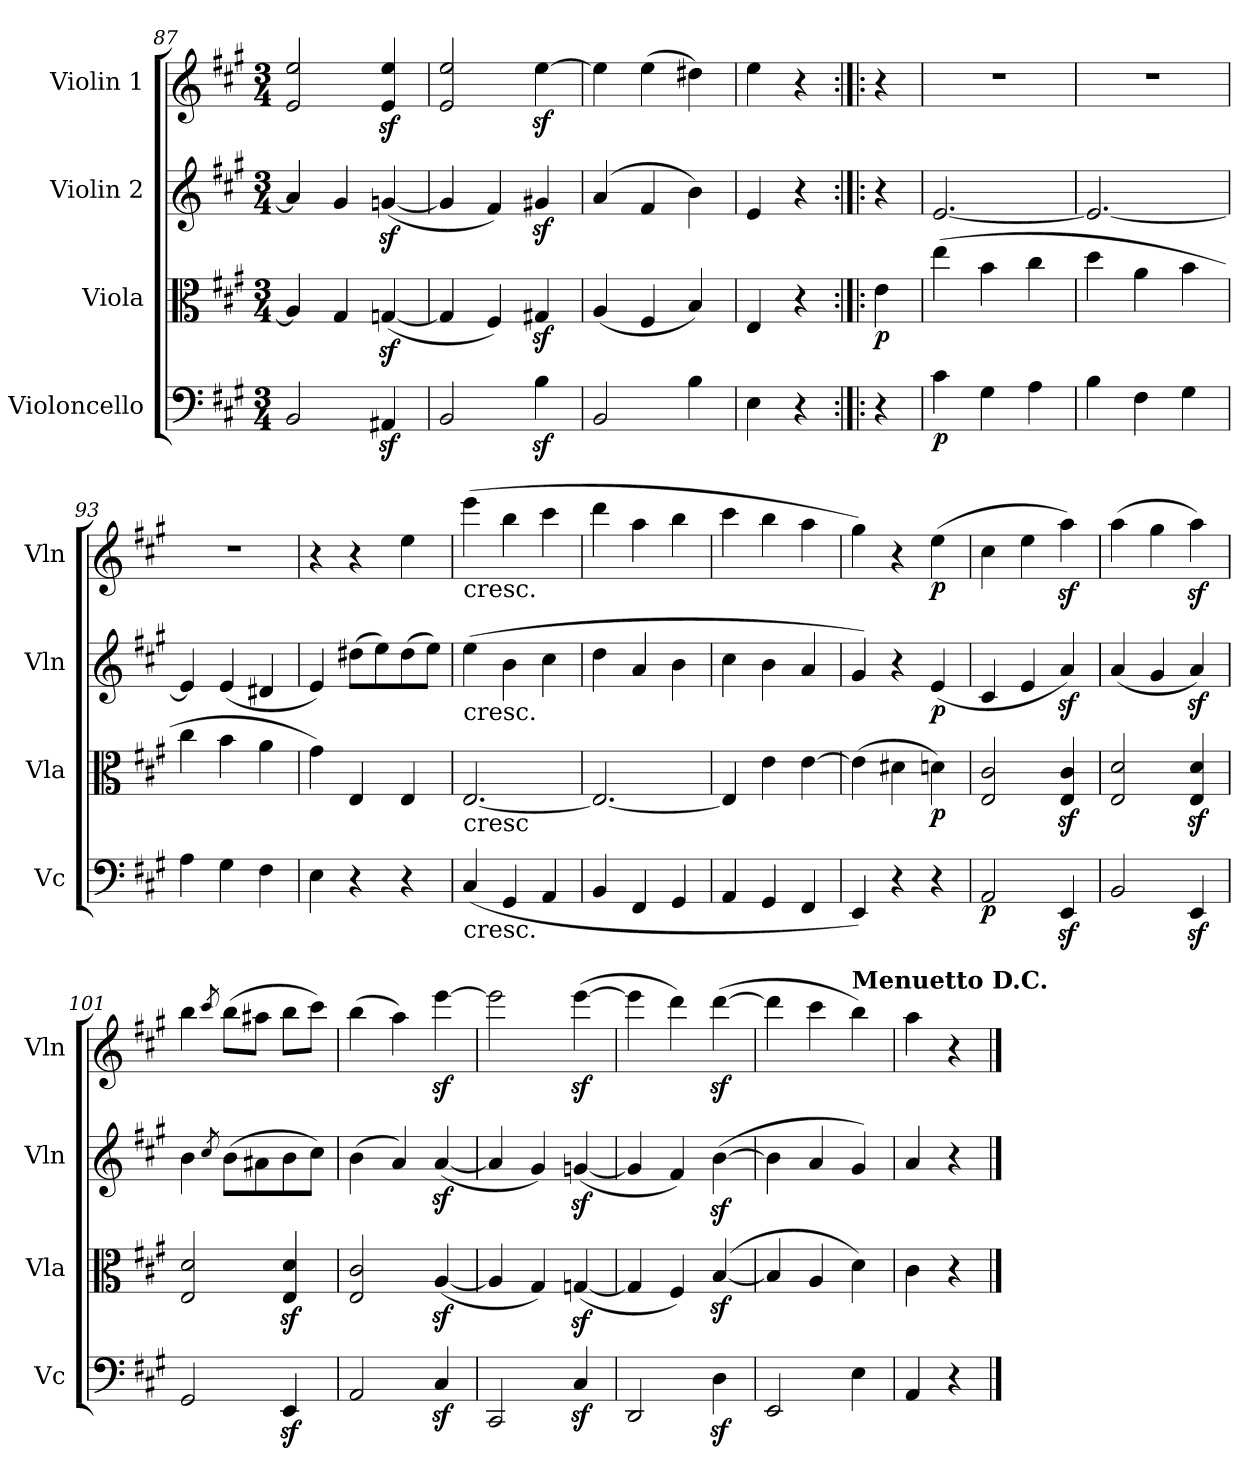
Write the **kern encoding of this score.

**kern	**dynam	**kern	**dynam	**kern	**dynam	**kern	**dynam
*part4	*part4	*part3	*part3	*part2	*part2	*part1	*part1
*staff4	*staff4	*staff3	*staff3	*staff2	*staff2	*staff1	*staff1
*I"Violoncello	*	*I"Viola	*	*I"Violin 2	*	*I"Violin 1	*
*I'Vc	*	*I'Vla	*	*I'Vln	*	*I'Vln	*
*clefF4	*	*clefC3	*	*clefG2	*	*clefG2	*
*k[f#c#g#]	*	*k[f#c#g#]	*	*k[f#c#g#]	*	*k[f#c#g#]	*
*M3/4	*	*M3/4	*	*M3/4	*	*M3/4	*
=87	=87	=87	=87	=87	=87	=87	=87
2BB	.	4A]	.	4a]	.	2e 2ee	.
.	.	4G#	.	4g#	.	.	.
4AA#Xz	.	([4Gnz	.	([4gnz	.	4ez 4eez	.
=88	=88	=88	=88	=88	=88	=88	=88
2BB	.	4G]	.	4g]	.	2e 2ee	.
.	.	4F#)	.	4f#)	.	.	.
4Bz	.	4G#Xz	.	4g#Xz	.	[4eez	.
=89	=89	=89	=89	=89	=89	=89	=89
2BB	.	(4A	.	(4a	.	4ee]	.
.	.	4F#	.	4f#	.	(4ee	.
4B	.	4B)	.	4b)	.	4dd#X)	.
=	=	=	=	=	=	=	=
4E	.	4E	.	4e	.	4ee	.
4r	.	4r	.	4r	.	4r	.
=90:|!|:	=90:|!|:	=90:|!|:	=90:|!|:	=90:|!|:	=90:|!|:	=90:|!|:	=90:|!|:
4r	.	4e	p	4r	.	4r	.
=91	=91	=91	=91	=91	=91	=91	=91
4c#	p	(4ee	.	[2.e	.	2.r	.
4G#	.	4b	.	.	.	.	.
4A	.	4cc#	.	.	.	.	.
=92	=92	=92	=92	=92	=92	=92	=92
4B	.	4dd	.	2.e_	.	2.r	.
4F#	.	4a	.	.	.	.	.
4G#	.	4b	.	.	.	.	.
=93	=93	=93	=93	=93	=93	=93	=93
4A	.	4cc#	.	4e]	.	2.r	.
4G#	.	4b	.	(4e	.	.	.
4F#	.	4a	.	4d#X	.	.	.
=94	=94	=94	=94	=94	=94	=94	=94
4E	.	4g#)	.	4e)	.	4r	.
4r	.	4E	.	(8dd#XL	.	4r	.
.	.	.	.	8ee)	.	.	.
4r	.	4E	.	(8dd#	.	4ee	.
.	.	.	.	8eeJ)	.	.	.
=95	=95	=95	=95	=95	=95	=95	=95
!	!	!	!	!	!	!LO:TX:b:t=cresc.	!
!	!	!	!	!LO:TX:b:t=cresc.	!	!	!
!	!	!LO:TX:b:t=cresc	!	!	!	!	!
!LO:TX:b:t=cresc.	!	!	!	!	!	!	!
(4C#	.	[2.E	.	(4ee	.	(4eee	.
4GG#	.	.	.	4b	.	4bb	.
4AA	.	.	.	4cc#	.	4ccc#	.
=96	=96	=96	=96	=96	=96	=96	=96
4BB	.	2.E_	.	4dd	.	4ddd	.
4FF#	.	.	.	4a	.	4aa	.
4GG#	.	.	.	4b	.	4bb	.
=97	=97	=97	=97	=97	=97	=97	=97
4AA	.	4E]	.	4cc#	.	4ccc#	.
4GG#	.	4e	.	4b	.	4bb	.
4FF#	.	[4e	.	4a	.	4aa	.
=98	=98	=98	=98	=98	=98	=98	=98
4EE)	.	(4e]	.	4g#)	.	4gg#)	.
4r	.	4d#X	.	4r	.	4r	.
4r	.	4dn)	p	(4e	p	(4ee	p
=99	=99	=99	=99	=99	=99	=99	=99
2AA	p	2E 2c#	.	4c#	.	4cc#	.
.	.	.	.	4e	.	4ee	.
4EEz	.	4Ez 4c#z	.	4az)	.	4aaz)	.
=100	=100	=100	=100	=100	=100	=100	=100
2BB	.	2E 2d	.	(4a	.	(4aa	.
.	.	.	.	4g#	.	4gg#	.
4EEz	.	4Ez 4dz	.	4az)	.	4aaz)	.
=101	=101	=101	=101	=101	=101	=101	=101
2GG#	.	2E 2d	.	4b	.	4bb	.
.	.	.	.	8qcc#/	.	8qccc#/	.
.	.	.	.	(8bL	.	(8bbL	.
.	.	.	.	8a#X	.	8aa#XJ	.
4EEz	.	4Ez 4dz	.	8b	.	8bbL	.
.	.	.	.	8cc#J)	.	8ccc#J)	.
=102	=102	=102	=102	=102	=102	=102	=102
2AA	.	2E 2c#	.	(4b	.	(4bb	.
.	.	.	.	4a)	.	4aa)	.
4C#z	.	([4Az	.	([4az	.	[4eeez	.
=103	=103	=103	=103	=103	=103	=103	=103
2CC#	.	4A]	.	4a]	.	2eee]	.
.	.	4G#)	.	4g#)	.	.	.
4C#z	.	([4Gnz	.	([4gnz	.	([4eeez	.
=104	=104	=104	=104	=104	=104	=104	=104
2DD	.	4G]	.	4g]	.	4eee]	.
.	.	4F#)	.	4f#)	.	4ddd)	.
4Dz	.	([4Bz	.	([4bz	.	([4dddz	.
=105	=105	=105	=105	=105	=105	=105	=105
2EE	.	4B]	.	4b]	.	4ddd]	.
.	.	4A	.	4a	.	4ccc#	.
!	!	!	!	!	!	!LO:TX:a:B:t=Menuetto D.C.	!
4E	.	4d)	.	4g#)	.	4bb)	.
=106	=106	=106	=106	=106	=106	=106	=106
4AA	.	4c#	.	4a	.	4aa	.
4r	.	4r	.	4r	.	4r	.
==	==	==	==	==	==	==	==
*-	*-	*-	*-	*-	*-	*-	*-
